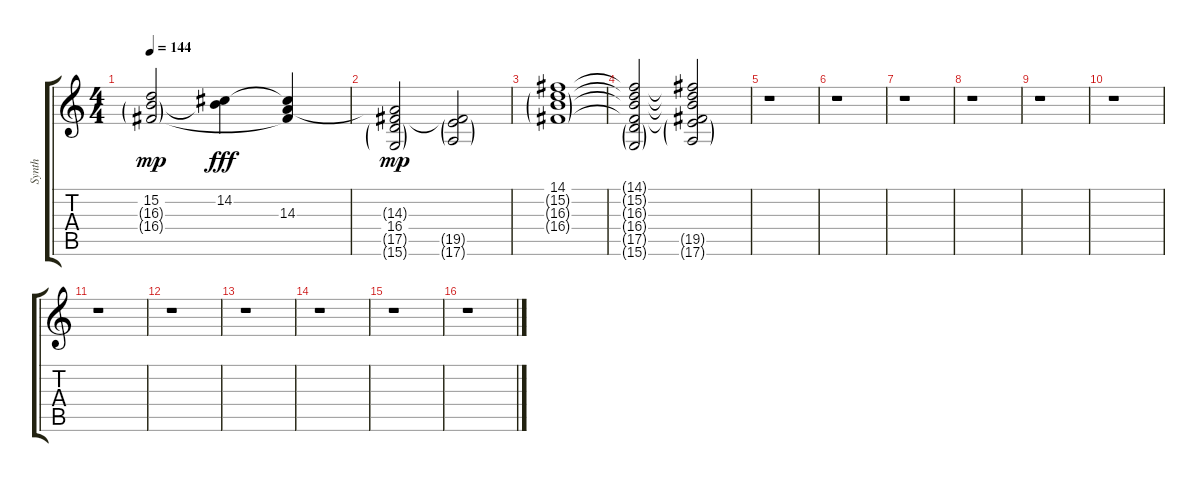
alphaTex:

\track ("Synth" "Synth") {instrument synthbrass2}
\staff {score tabs}
\tuning (E4 B3 G3 D3 A2 E2) {hide}
\ts (4 4)
\tempo 144
\clef g2
\ks c
(15.2 16.3{g} 16.4{g}).2{dy mp} (14.2 16.3{t}).4{dy fff} (14.2{t} 14.3 16.4{t}).4 |
(14.3{t} 16.4 17.5{g} 15.6{g}).2{dy mp} (16.4{t} 19.5{g} 17.6{g}).2 |
(14.1 15.2{g} 16.3{g} 16.4{g}).1 |
(14.1{t} 15.2{t} 16.3{t} 16.4{t} 17.5{g} 15.6{g}).2 (14.1{t} 15.2{t} 16.3{t} 16.4{t} 19.5{g} 17.6{g}).2 |
r.1 |
r.1 |
r.1 |
r.1 |
r.1 |
r.1 |
r.1 |
r.1 |
r.1 |
r.1 |
r.1 |
r.1
